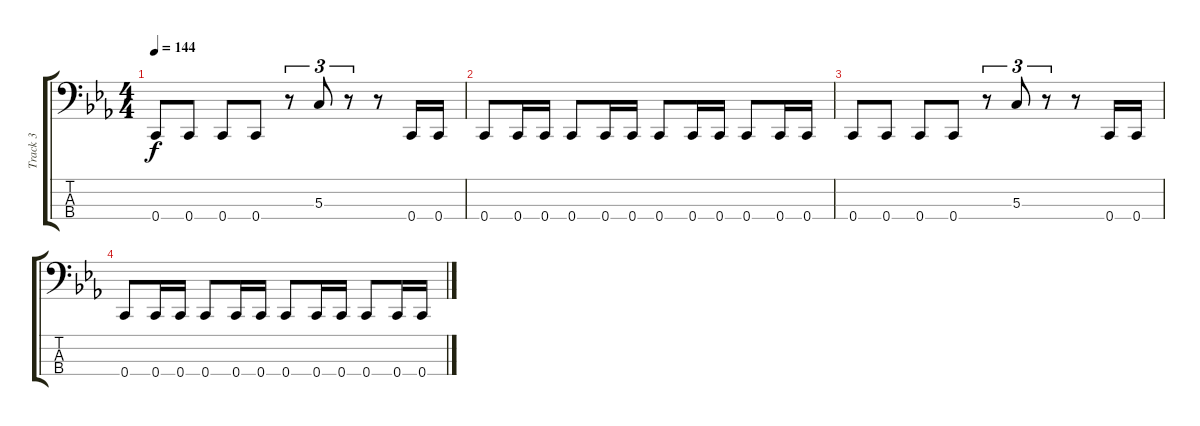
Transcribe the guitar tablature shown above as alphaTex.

\track ("Track 3" "Track 3") {instrument distortionguitar}
\staff {score tabs}
\tuning (F2 C2 G1 C1) {hide}
\ts (4 4)
\tempo 144
\clef f4
\ks cminor
0.4.8{dy f} 0.4.8 0.4.8 0.4.8 r.8{tu (3 2)} 5.3.8{tu (3 2)} r.8{tu (3 2)} r.8 0.4.16 0.4.16 |
0.4.8 0.4.16 0.4.16 0.4.8 0.4.16 0.4.16 0.4.8 0.4.16 0.4.16 0.4.8 0.4.16 0.4.16 |
0.4.8 0.4.8 0.4.8 0.4.8 r.8{tu (3 2)} 5.3.8{tu (3 2)} r.8{tu (3 2)} r.8 0.4.16 0.4.16 |
0.4.8 0.4.16 0.4.16 0.4.8 0.4.16 0.4.16 0.4.8 0.4.16 0.4.16 0.4.8 0.4.16 0.4.16
